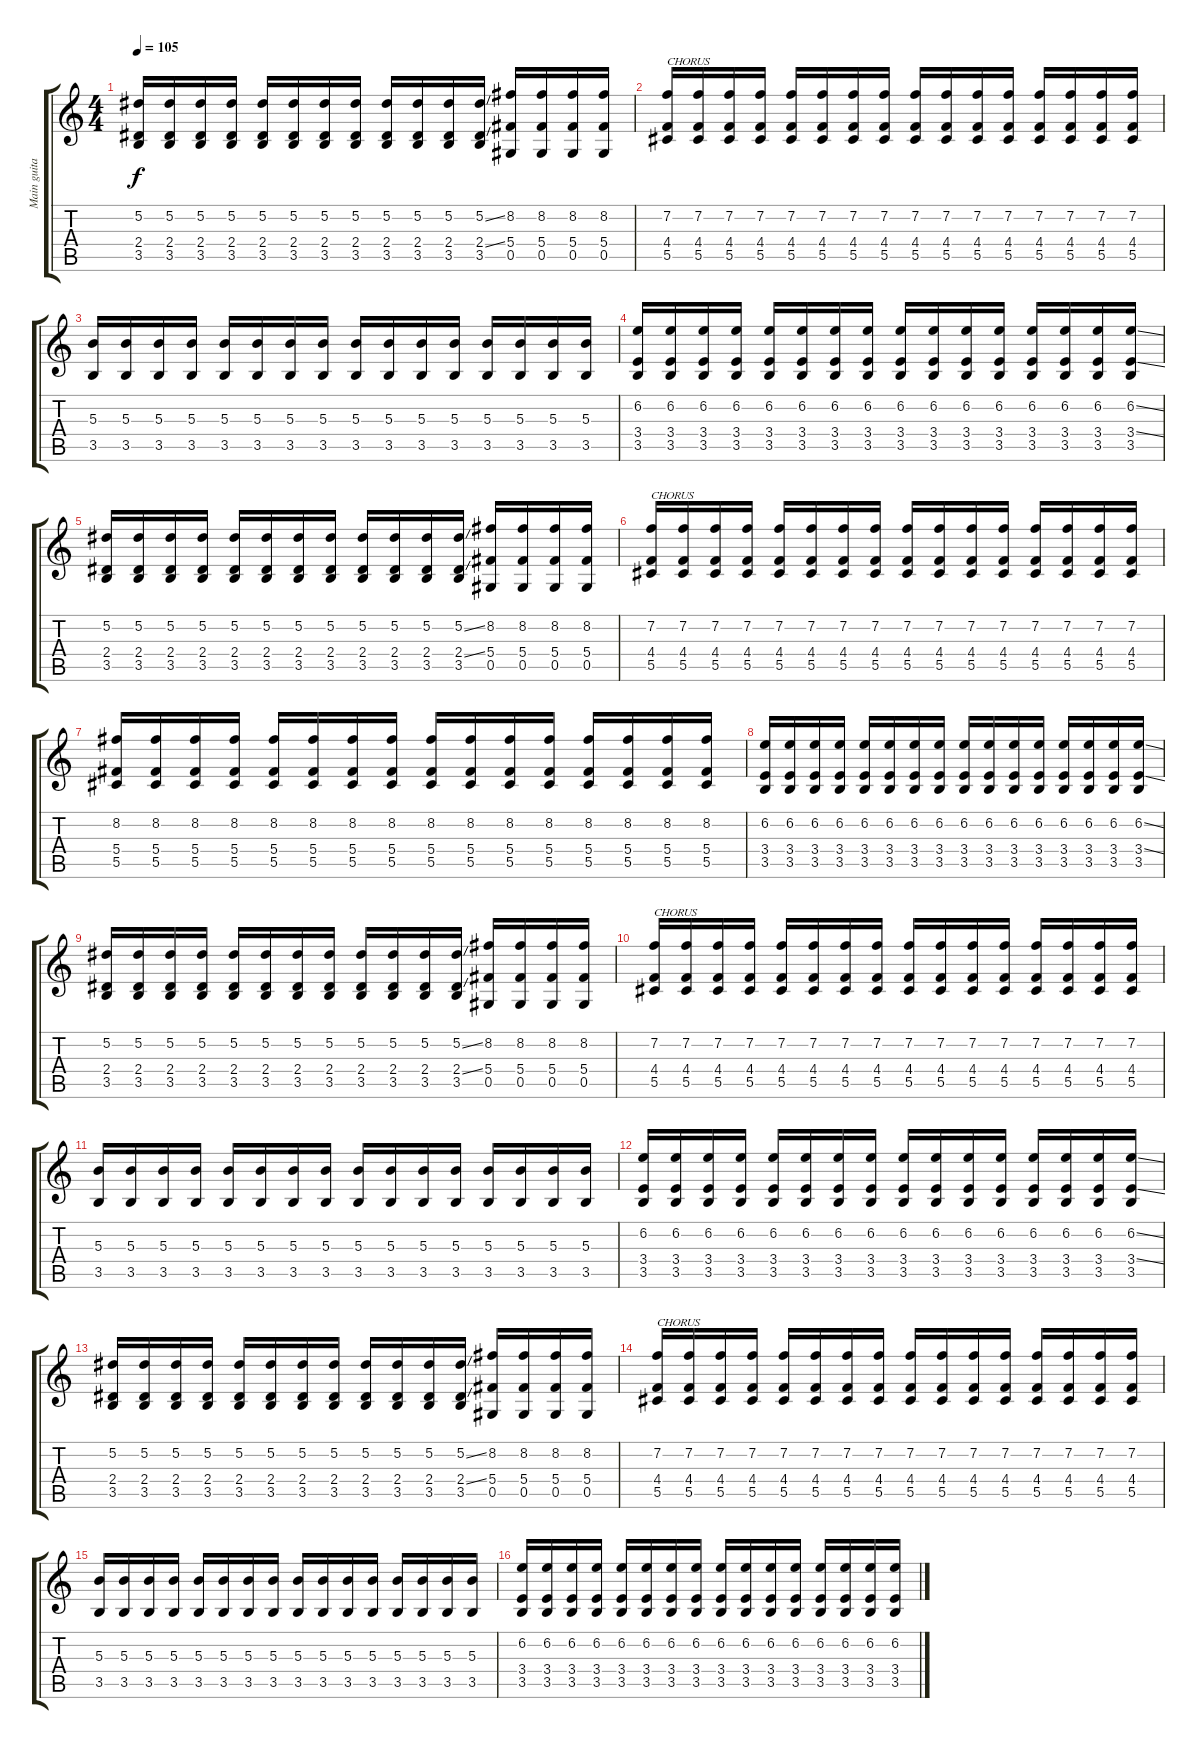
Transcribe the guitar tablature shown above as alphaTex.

\track ("Main guitar (Brad Delson)" "Main guita") {instrument distortionguitar}
\staff {score tabs}
\tuning (Eb4 Bb3 Gb3 Db3 Ab2 Db2) {hide}
\ts (4 4)
\tempo 105
\clef g2
\ks c
(5.2 2.4 3.5).16{dy f} (5.2 2.4 3.5).16 (5.2 2.4 3.5).16 (5.2 2.4 3.5).16 (5.2 2.4 3.5).16 (5.2 2.4 3.5).16 (5.2 2.4 3.5).16 (5.2 2.4 3.5).16 (5.2 2.4 3.5).16 (5.2 2.4 3.5).16 (5.2 2.4 3.5).16 (5.2{ss} 2.4{ss} 3.5).16 (8.2 5.4 0.5).16 (8.2 5.4 0.5).16 (8.2 5.4 0.5).16 (8.2 5.4 0.5).16 |
(7.2 4.4 5.5).16{txt "CHORUS"} (7.2 4.4 5.5).16 (7.2 4.4 5.5).16 (7.2 4.4 5.5).16 (7.2 4.4 5.5).16 (7.2 4.4 5.5).16 (7.2 4.4 5.5).16 (7.2 4.4 5.5).16 (7.2 4.4 5.5).16 (7.2 4.4 5.5).16 (7.2 4.4 5.5).16 (7.2 4.4 5.5).16 (7.2 4.4 5.5).16 (7.2 4.4 5.5).16 (7.2 4.4 5.5).16 (7.2 4.4 5.5).16 |
(5.3 3.5).16 (5.3 3.5).16 (5.3 3.5).16 (5.3 3.5).16 (5.3 3.5).16 (5.3 3.5).16 (5.3 3.5).16 (5.3 3.5).16 (5.3 3.5).16 (5.3 3.5).16 (5.3 3.5).16 (5.3 3.5).16 (5.3 3.5).16 (5.3 3.5).16 (5.3 3.5).16 (5.3 3.5).16 |
(6.2 3.4 3.5).16 (6.2 3.4 3.5).16 (6.2 3.4 3.5).16 (6.2 3.4 3.5).16 (6.2 3.4 3.5).16 (6.2 3.4 3.5).16 (6.2 3.4 3.5).16 (6.2 3.4 3.5).16 (6.2 3.4 3.5).16 (6.2 3.4 3.5).16 (6.2 3.4 3.5).16 (6.2 3.4 3.5).16 (6.2 3.4 3.5).16 (6.2 3.4 3.5).16 (6.2 3.4 3.5).16 (6.2{ss} 3.4{ss} 3.5).16 |
(5.2 2.4 3.5).16 (5.2 2.4 3.5).16 (5.2 2.4 3.5).16 (5.2 2.4 3.5).16 (5.2 2.4 3.5).16 (5.2 2.4 3.5).16 (5.2 2.4 3.5).16 (5.2 2.4 3.5).16 (5.2 2.4 3.5).16 (5.2 2.4 3.5).16 (5.2 2.4 3.5).16 (5.2{ss} 2.4{ss} 3.5).16 (8.2 5.4 0.5).16 (8.2 5.4 0.5).16 (8.2 5.4 0.5).16 (8.2 5.4 0.5).16 |
(7.2 4.4 5.5).16{txt "CHORUS"} (7.2 4.4 5.5).16 (7.2 4.4 5.5).16 (7.2 4.4 5.5).16 (7.2 4.4 5.5).16 (7.2 4.4 5.5).16 (7.2 4.4 5.5).16 (7.2 4.4 5.5).16 (7.2 4.4 5.5).16 (7.2 4.4 5.5).16 (7.2 4.4 5.5).16 (7.2 4.4 5.5).16 (7.2 4.4 5.5).16 (7.2 4.4 5.5).16 (7.2 4.4 5.5).16 (7.2 4.4 5.5).16 |
(8.2 5.4 5.5).16 (8.2 5.4 5.5).16 (8.2 5.4 5.5).16 (8.2 5.4 5.5).16 (8.2 5.4 5.5).16 (8.2 5.4 5.5).16 (8.2 5.4 5.5).16 (8.2 5.4 5.5).16 (8.2 5.4 5.5).16 (8.2 5.4 5.5).16 (8.2 5.4 5.5).16 (8.2 5.4 5.5).16 (8.2 5.4 5.5).16 (8.2 5.4 5.5).16 (8.2 5.4 5.5).16 (8.2 5.4 5.5).16 |
(6.2 3.4 3.5).16 (6.2 3.4 3.5).16 (6.2 3.4 3.5).16 (6.2 3.4 3.5).16 (6.2 3.4 3.5).16 (6.2 3.4 3.5).16 (6.2 3.4 3.5).16 (6.2 3.4 3.5).16 (6.2 3.4 3.5).16 (6.2 3.4 3.5).16 (6.2 3.4 3.5).16 (6.2 3.4 3.5).16 (6.2 3.4 3.5).16 (6.2 3.4 3.5).16 (6.2 3.4 3.5).16 (6.2{ss} 3.4{ss} 3.5).16 |
(5.2 2.4 3.5).16 (5.2 2.4 3.5).16 (5.2 2.4 3.5).16 (5.2 2.4 3.5).16 (5.2 2.4 3.5).16 (5.2 2.4 3.5).16 (5.2 2.4 3.5).16 (5.2 2.4 3.5).16 (5.2 2.4 3.5).16 (5.2 2.4 3.5).16 (5.2 2.4 3.5).16 (5.2{ss} 2.4{ss} 3.5).16 (8.2 5.4 0.5).16 (8.2 5.4 0.5).16 (8.2 5.4 0.5).16 (8.2 5.4 0.5).16 |
(7.2 4.4 5.5).16{txt "CHORUS"} (7.2 4.4 5.5).16 (7.2 4.4 5.5).16 (7.2 4.4 5.5).16 (7.2 4.4 5.5).16 (7.2 4.4 5.5).16 (7.2 4.4 5.5).16 (7.2 4.4 5.5).16 (7.2 4.4 5.5).16 (7.2 4.4 5.5).16 (7.2 4.4 5.5).16 (7.2 4.4 5.5).16 (7.2 4.4 5.5).16 (7.2 4.4 5.5).16 (7.2 4.4 5.5).16 (7.2 4.4 5.5).16 |
(5.3 3.5).16 (5.3 3.5).16 (5.3 3.5).16 (5.3 3.5).16 (5.3 3.5).16 (5.3 3.5).16 (5.3 3.5).16 (5.3 3.5).16 (5.3 3.5).16 (5.3 3.5).16 (5.3 3.5).16 (5.3 3.5).16 (5.3 3.5).16 (5.3 3.5).16 (5.3 3.5).16 (5.3 3.5).16 |
(6.2 3.4 3.5).16 (6.2 3.4 3.5).16 (6.2 3.4 3.5).16 (6.2 3.4 3.5).16 (6.2 3.4 3.5).16 (6.2 3.4 3.5).16 (6.2 3.4 3.5).16 (6.2 3.4 3.5).16 (6.2 3.4 3.5).16 (6.2 3.4 3.5).16 (6.2 3.4 3.5).16 (6.2 3.4 3.5).16 (6.2 3.4 3.5).16 (6.2 3.4 3.5).16 (6.2 3.4 3.5).16 (6.2{ss} 3.4{ss} 3.5).16 |
(5.2 2.4 3.5).16 (5.2 2.4 3.5).16 (5.2 2.4 3.5).16 (5.2 2.4 3.5).16 (5.2 2.4 3.5).16 (5.2 2.4 3.5).16 (5.2 2.4 3.5).16 (5.2 2.4 3.5).16 (5.2 2.4 3.5).16 (5.2 2.4 3.5).16 (5.2 2.4 3.5).16 (5.2{ss} 2.4{ss} 3.5).16 (8.2 5.4 0.5).16 (8.2 5.4 0.5).16 (8.2 5.4 0.5).16 (8.2 5.4 0.5).16 |
(7.2 4.4 5.5).16{txt "CHORUS"} (7.2 4.4 5.5).16 (7.2 4.4 5.5).16 (7.2 4.4 5.5).16 (7.2 4.4 5.5).16 (7.2 4.4 5.5).16 (7.2 4.4 5.5).16 (7.2 4.4 5.5).16 (7.2 4.4 5.5).16 (7.2 4.4 5.5).16 (7.2 4.4 5.5).16 (7.2 4.4 5.5).16 (7.2 4.4 5.5).16 (7.2 4.4 5.5).16 (7.2 4.4 5.5).16 (7.2 4.4 5.5).16 |
(5.3 3.5).16 (5.3 3.5).16 (5.3 3.5).16 (5.3 3.5).16 (5.3 3.5).16 (5.3 3.5).16 (5.3 3.5).16 (5.3 3.5).16 (5.3 3.5).16 (5.3 3.5).16 (5.3 3.5).16 (5.3 3.5).16 (5.3 3.5).16 (5.3 3.5).16 (5.3 3.5).16 (5.3 3.5).16 |
(6.2 3.4 3.5).16 (6.2 3.4 3.5).16 (6.2 3.4 3.5).16 (6.2 3.4 3.5).16 (6.2 3.4 3.5).16 (6.2 3.4 3.5).16 (6.2 3.4 3.5).16 (6.2 3.4 3.5).16 (6.2 3.4 3.5).16 (6.2 3.4 3.5).16 (6.2 3.4 3.5).16 (6.2 3.4 3.5).16 (6.2 3.4 3.5).16 (6.2 3.4 3.5).16 (6.2 3.4 3.5).16 (6.2{ss} 3.4{ss} 3.5).16
